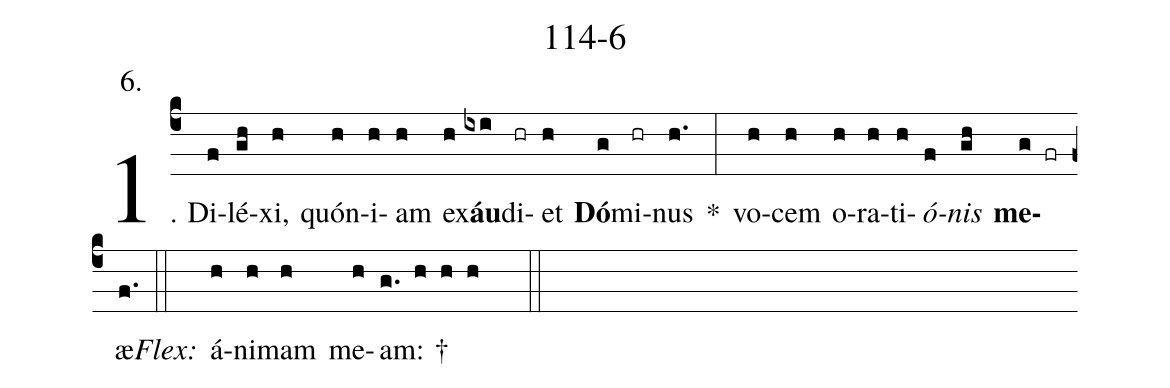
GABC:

name: 114-6;
annotation: 6.;
%%
(c4)1. Di(f)lé(gh)xi,(h) quón(h)i(h)am(h) ex(h)<b>áu</b>(ixi)di(hr)et(h) <b>Dó</b>(g)mi(hr)nus(h.) *(:) vo(h)cem(h) o(h)ra(h)ti(h)<i>ó</i>(f)<i>nis</i>(gh) <b>me</b>(g fr)æ.(f.) (::)
<i>Flex:</i>()  á(h)ni(h)mam(h) me(h)am: †(g. h h h  ::)
